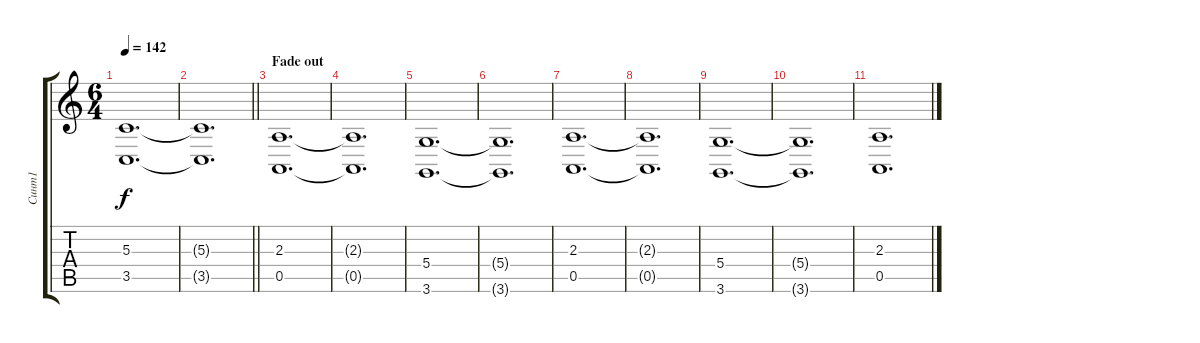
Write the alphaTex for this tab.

\track ("Синт1" "Синт1") {instrument pad2warm}
\staff {score tabs}
\tuning (E4 B3 G3 D3 A2 E2) {hide}
\ts (6 4)
\tempo 142
\clef g2
\ks c
(5.3 3.5).1{d dy f} |
\barLineRight lightlight
(5.3{t} 3.5{t}).1{d} |
\section ("" "Fade out")
(2.3 0.5).1{d volume 4} |
(2.3{t} 0.5{t}).1{d} |
(5.4 3.6).1{d} |
(5.4{t} 3.6{t}).1{d} |
(2.3 0.5).1{d volume 0} |
(2.3{t} 0.5{t}).1{d} |
(5.4 3.6).1{d} |
(5.4{t} 3.6{t}).1{d} |
(2.3 0.5).1{d}
